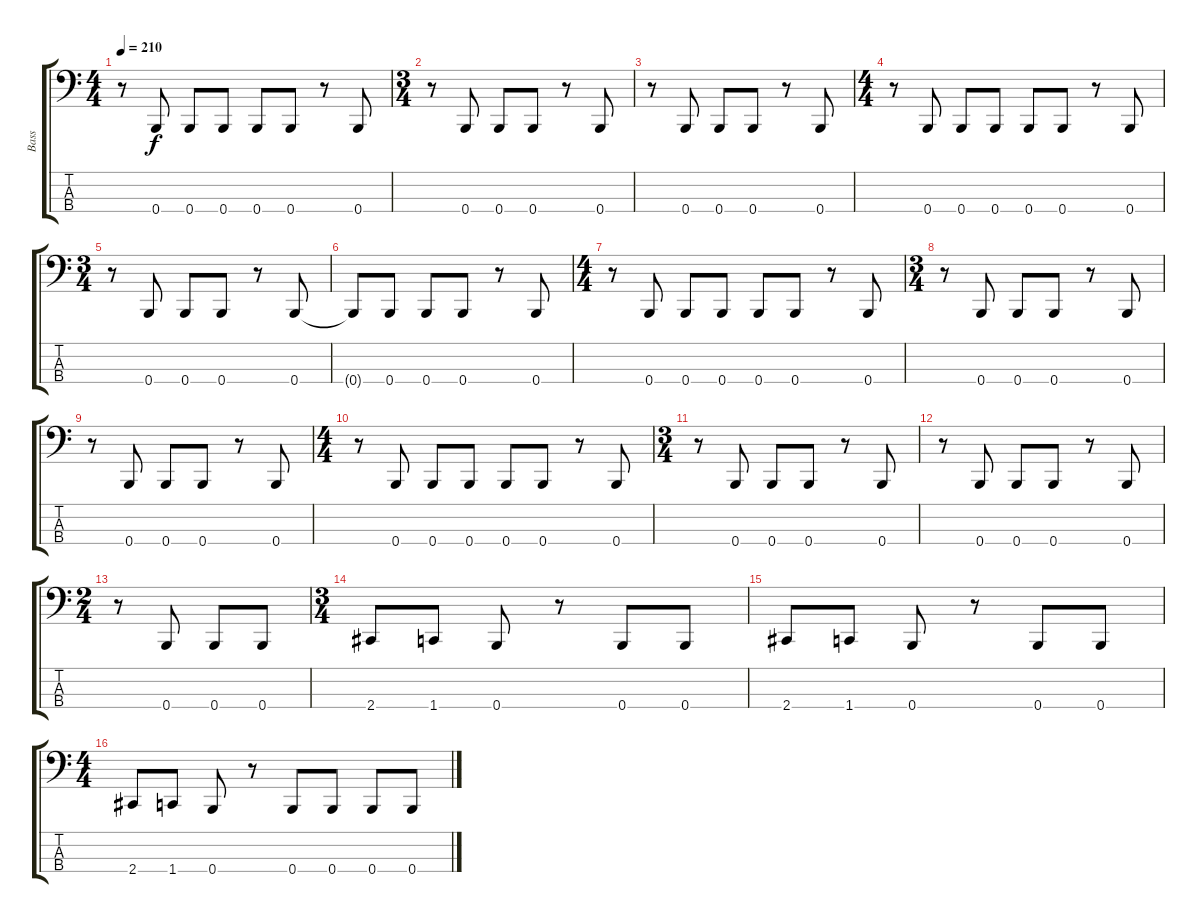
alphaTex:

\track ("Bass" "Bass") {instrument electricbassfinger}
\staff {score tabs}
\tuning (E2 B1 Gb1 B0) {hide}
\ts (4 4)
\tempo 210
\clef f4
\ks c
r.8{dy f} 0.4.8 0.4.8 0.4.8 0.4.8 0.4.8 r.8 0.4.8 |
\ts (3 4)
r.8 0.4.8 0.4.8 0.4.8 r.8 0.4.8 |
r.8 0.4.8 0.4.8 0.4.8 r.8 0.4.8 |
\ts (4 4)
r.8 0.4.8 0.4.8 0.4.8 0.4.8 0.4.8 r.8 0.4.8 |
\ts (3 4)
r.8 0.4.8 0.4.8 0.4.8 r.8 0.4.8 |
0.4{t}.8 0.4.8 0.4.8 0.4.8 r.8 0.4.8 |
\ts (4 4)
r.8 0.4.8 0.4.8 0.4.8 0.4.8 0.4.8 r.8 0.4.8 |
\ts (3 4)
r.8 0.4.8 0.4.8 0.4.8 r.8 0.4.8 |
r.8 0.4.8 0.4.8 0.4.8 r.8 0.4.8 |
\ts (4 4)
r.8 0.4.8 0.4.8 0.4.8 0.4.8 0.4.8 r.8 0.4.8 |
\ts (3 4)
r.8 0.4.8 0.4.8 0.4.8 r.8 0.4.8 |
r.8 0.4.8 0.4.8 0.4.8 r.8 0.4.8 |
\ts (2 4)
r.8 0.4.8 0.4.8 0.4.8 |
\ts (3 4)
2.4.8 1.4.8 0.4.8 r.8 0.4.8 0.4.8 |
2.4.8 1.4.8 0.4.8 r.8 0.4.8 0.4.8 |
\ts (4 4)
2.4.8 1.4.8 0.4.8 r.8 0.4.8 0.4.8 0.4.8 0.4.8
